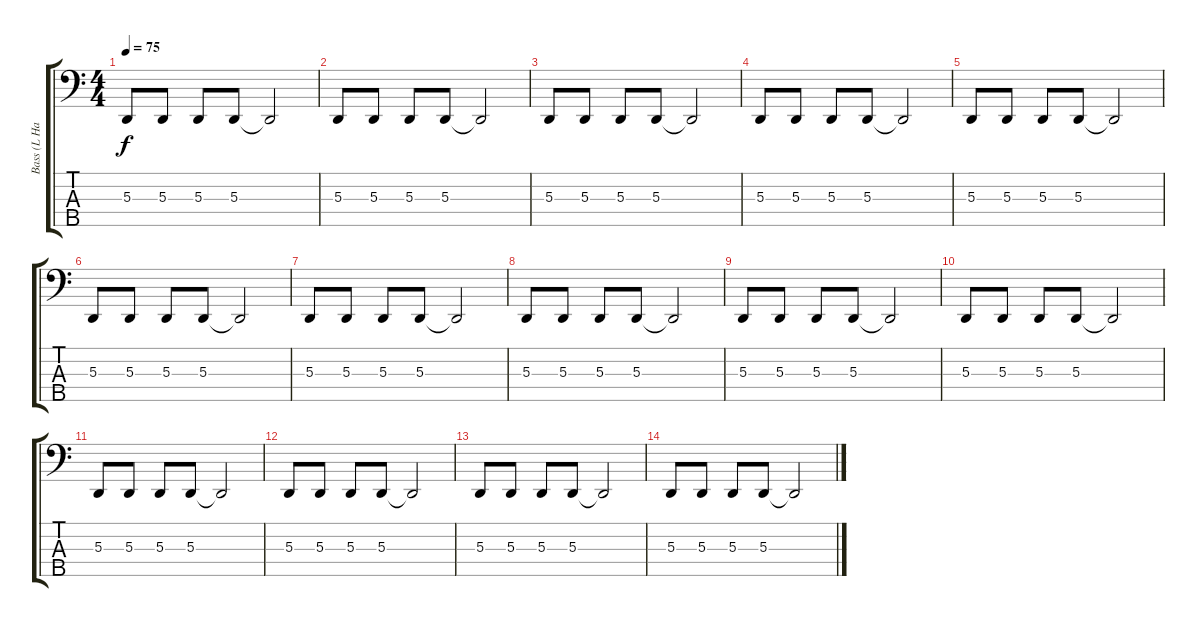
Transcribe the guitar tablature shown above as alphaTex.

\track ("Bass (L Hand)" "Bass (L Ha") {instrument brightacousticpiano}
\staff {score tabs}
\tuning (G2 D2 A1 E1 B0) {hide}
\ts (4 4)
\tempo 75
\clef f4
\ks c
5.3.8{dy f} 5.3.8 5.3.8 5.3.8 5.3{t}.2 |
5.3.8 5.3.8 5.3.8 5.3.8 5.3{t}.2 |
5.3.8 5.3.8 5.3.8 5.3.8 5.3{t}.2 |
5.3.8 5.3.8 5.3.8 5.3.8 5.3{t}.2 |
5.3.8 5.3.8 5.3.8 5.3.8 5.3{t}.2 |
5.3.8 5.3.8 5.3.8 5.3.8 5.3{t}.2 |
5.3.8 5.3.8 5.3.8 5.3.8 5.3{t}.2 |
5.3.8 5.3.8 5.3.8 5.3.8 5.3{t}.2 |
5.3.8 5.3.8 5.3.8 5.3.8 5.3{t}.2 |
5.3.8 5.3.8 5.3.8 5.3.8 5.3{t}.2 |
5.3.8 5.3.8 5.3.8 5.3.8 5.3{t}.2 |
5.3.8 5.3.8 5.3.8 5.3.8 5.3{t}.2 |
5.3.8 5.3.8 5.3.8 5.3.8 5.3{t}.2 |
5.3.8 5.3.8 5.3.8 5.3.8 5.3{t}.2
